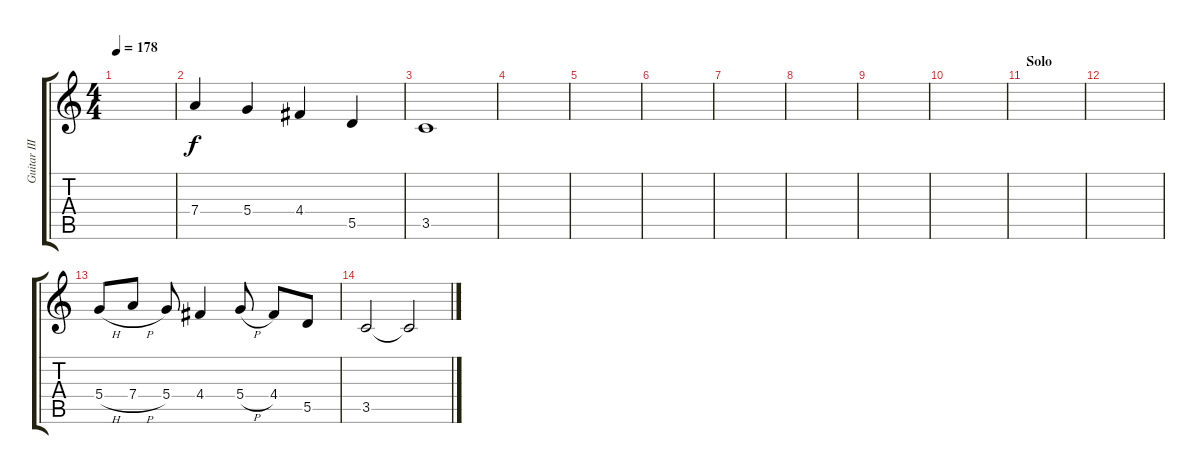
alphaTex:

\track ("Guitar III" "Guitar III") {instrument distortionguitar}
\staff {score tabs}
\tuning (E4 B3 G3 D3 A2 E2) {hide}
\ts (4 4)
\tempo 178
\clef g2
\ks c
|
7.4.4 5.4.4 4.4.4 5.5.4 |
3.5.1 |
|
|
|
|
|
|
|
\section ("" "Solo")
|
|
5.4{h}.8 7.4{h}.8 5.4.8 4.4.4 5.4{h}.8 4.4.8 5.5.8 |
3.5.2 3.5{t}.2
